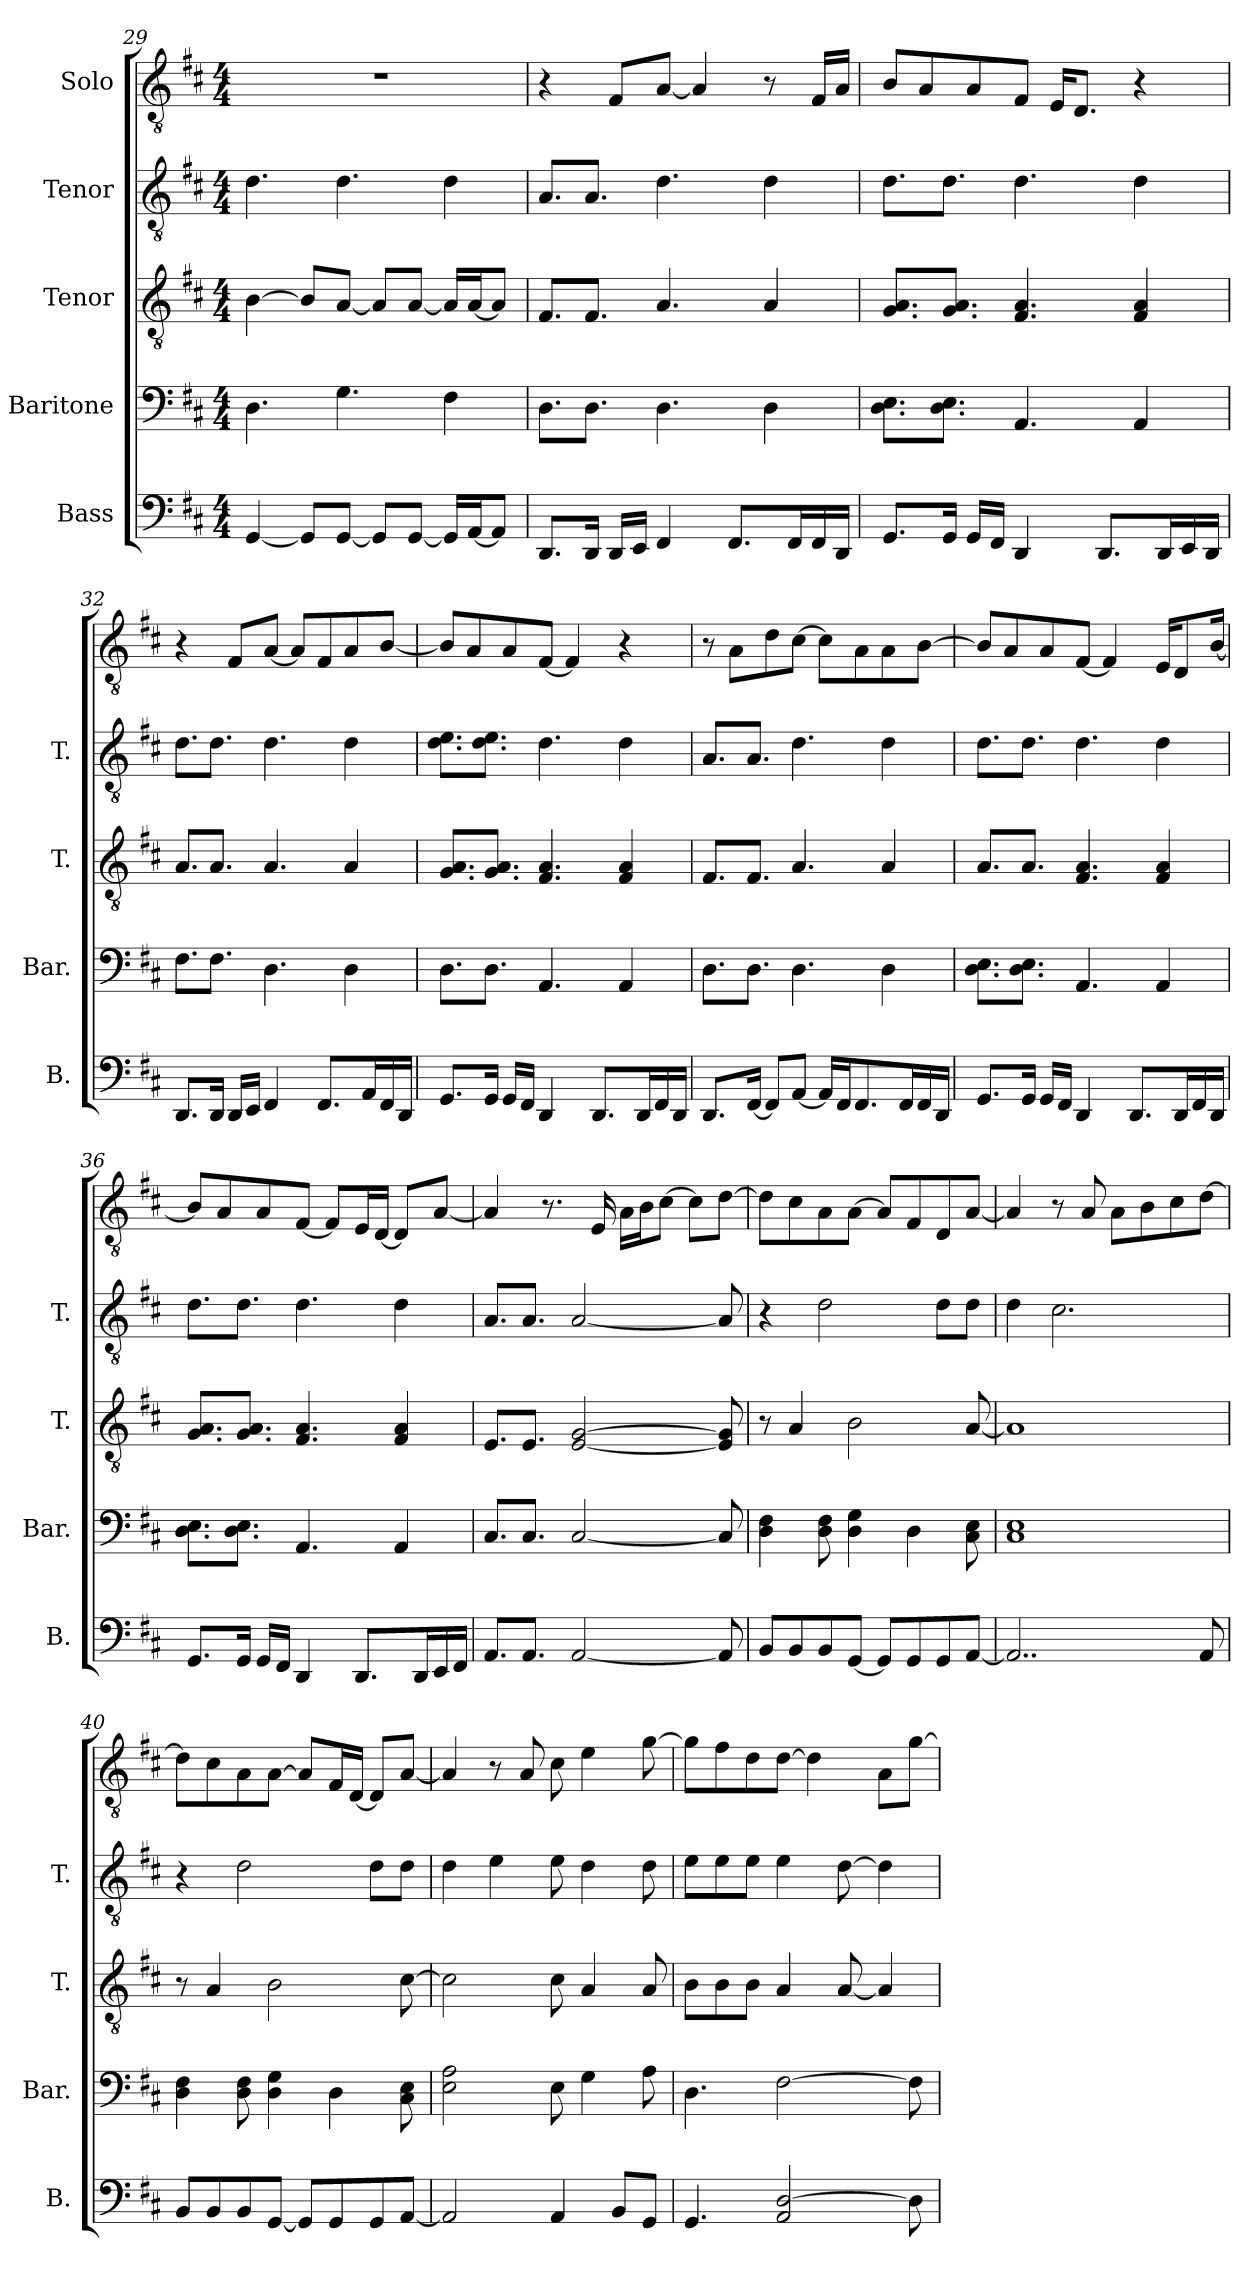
**kern	**kern	**kern	**kern	**kern
*part5	*part4	*part3	*part2	*part1
*staff5	*staff4	*staff3	*staff2	*staff1
*I"Bass	*I"Baritone	*I"Tenor	*I"Tenor	*I"Solo
*I'B.	*I'Bar.	*I'T.	*I'T.	*
*clefF4	*clefF4	*clefGv2	*clefGv2	*clefGv2
*k[f#c#]	*k[f#c#]	*k[f#c#]	*k[f#c#]	*k[f#c#]
*M4/4	*M4/4	*M4/4	*M4/4	*M4/4
=29	=29	=29	=29	=29
[4GG/	4.D\	[4B\	4.d\	1r
8GG/L]	.	8B/L]	.	.
[8GG/J	4.G\	[8A/J	4.d\	.
8GG/L]	.	8A/L]	.	.
[8GG/J	.	[8A/J	.	.
16GG/LL]	4F#\	16A/LL]	4d\	.
[16AA/J	.	[16A/J	.	.
8AA/J]	.	8A/J]	.	.
=30	=30	=30	=30	=30
8.DD/L	8.D\L	8.F#/L	8.A/L	4r
16DD/Jk	8.D\J	8.F#/J	8.A/J	.
16DD/LL	.	.	.	8F#/L
16EE/JJ	.	.	.	.
4FF#/	4.D\	4.A/	4.d\	[8A/J
.	.	.	.	4A/]
8.FF#/L	.	.	.	.
.	4D\	4A/	4d\	8r
16FF#/L	.	.	.	.
16FF#/	.	.	.	16F#/LL
16DD/JJ	.	.	.	16A/JJ
!!LO:PB:g=z
=31	=31	=31	=31	=31
8.GG/L	8.D\ 8.E\L	8.G/ 8.A/L	8.d\L	8B/L
.	.	.	.	8A/
16GG/Jk	8.D\ 8.E\J	8.G/ 8.A/J	8.d\J	.
16GG/LL	.	.	.	8A/
16FF#/JJ	.	.	.	.
4DD/	4.AA/	4.F#/ 4.A/	4.d\	8F#/J
.	.	.	.	16E/KL
.	.	.	.	8.D/J
8.DD/L	.	.	.	.
.	4AA/	4F#/ 4A/	4d\	4r
16DD/L	.	.	.	.
16EE/	.	.	.	.
16DD/JJ	.	.	.	.
=32	=32	=32	=32	=32
8.DD/L	8.F#\L	8.A/L	8.d\L	4r
16DD/Jk	8.F#\J	8.A/J	8.d\J	.
16DD/LL	.	.	.	8F#/L
16EE/JJ	.	.	.	.
4FF#/	4.D\	4.A/	4.d\	[8A/J
.	.	.	.	8A/L]
8.FF#/L	.	.	.	8F#/
.	4D\	4A/	4d\	8A/
16AA/L	.	.	.	.
16FF#/	.	.	.	[8B/J
16DD/JJ	.	.	.	.
=33	=33	=33	=33	=33
8.GG/L	8.D\L	8.G/ 8.A/L	8.d\ 8.e\L	8B/L]
.	.	.	.	8A/
16GG/Jk	8.D\J	8.G/ 8.A/J	8.d\ 8.e\J	.
16GG/LL	.	.	.	8A/
16FF#/JJ	.	.	.	.
4DD/	4.AA/	4.F#/ 4.A/	4.d\	[8F#/J
.	.	.	.	4F#/]
8.DD/L	.	.	.	.
.	4AA/	4F#/ 4A/	4d\	4r
16DD/L	.	.	.	.
16FF#/	.	.	.	.
16DD/JJ	.	.	.	.
!!LO:LB:g=z
=34	=34	=34	=34	=34
8.DD/L	8.D\L	8.F#/L	8.A/L	8r
.	.	.	.	8A\L
[16FF#/Jk	8.D\J	8.F#/J	8.A/J	.
8FF#/L]	.	.	.	8d\
[8AA/J	4.D\	4.A/	4.d\	[8c#\J
16AA/LL]	.	.	.	8c#\L]
16FF#/J	.	.	.	.
8.FF#/	.	.	.	8A\
.	4D\	4A/	4d\	8A\
16FF#/L	.	.	.	.
16FF#/	.	.	.	[8B\J
16DD/JJ	.	.	.	.
=35	=35	=35	=35	=35
8.GG/L	8.D\ 8.E\L	8.A/L	8.d\L	8B/L]
.	.	.	.	8A/
16GG/Jk	8.D\ 8.E\J	8.A/J	8.d\J	.
16GG/LL	.	.	.	8A/
16FF#/JJ	.	.	.	.
4DD/	4.AA/	4.F#/ 4.A/	4.d\	[8F#/J
.	.	.	.	4F#/]
8.DD/L	.	.	.	.
.	4AA/	4F#/ 4A/	4d\	16E/KL
16DD/L	.	.	.	8D/
16FF#/	.	.	.	.
16DD/JJ	.	.	.	[16B/Jk
=36	=36	=36	=36	=36
8.GG/L	8.D\ 8.E\L	8.G/ 8.A/L	8.d\L	8B/L]
.	.	.	.	8A/
16GG/Jk	8.D\ 8.E\J	8.G/ 8.A/J	8.d\J	.
16GG/LL	.	.	.	8A/
16FF#/JJ	.	.	.	.
4DD/	4.AA/	4.F#/ 4.A/	4.d\	[8F#/J
.	.	.	.	8F#/L]
8.DD/L	.	.	.	16E/L
.	.	.	.	[16D/JJ
.	4AA/	4F#/ 4A/	4d\	8D/L]
16DD/L	.	.	.	.
16EE/	.	.	.	[8A/J
16FF#/JJ	.	.	.	.
!!LO:PB:g=z
=37	=37	=37	=37	=37
8.AA/L	8.C#/L	8.E/L	8.A/L	4A/]
8.AA/J	8.C#/J	8.E/J	8.A/J	.
.	.	.	.	8.r
[2AA/	[2C#/	[2E/ [2G/	[2A/	.
.	.	.	.	16E/
.	.	.	.	16A\LL
.	.	.	.	16B\J
.	.	.	.	[8c#\J
.	.	.	.	8c#\L]
8AA/]	8C#/]	8E/] 8G/]	8A/]	[8d\J
=38	=38	=38	=38	=38
8BB/L	4D\ 4F#\	8r	4r	8d\L]
8BB/	.	4A/	.	8c#\
8BB/	8D\ 8F#\	.	2d\	8A\
[8GG/J	4D\ 4G\	2B\	.	[8A\J
8GG/L]	.	.	.	8A/L]
8GG/	4D\	.	.	8F#/
8GG/	.	.	8d\L	8D/
[8AA/J	8C#\ 8E\	[8A/	8d\J	[8A/J
=39	=39	=39	=39	=39
2..AA/]	1C# 1E	1A]	4d\	4A/]
.	.	.	2.c#\	8r
.	.	.	.	8A/
.	.	.	.	8A\L
.	.	.	.	8B\
.	.	.	.	8c#\
8AA/	.	.	.	[8d\J
=40	=40	=40	=40	=40
8BB/L	4D\ 4F#\	8r	4r	8d\L]
8BB/	.	4A/	.	8c#\
8BB/	8D\ 8F#\	.	2d\	8A\
[8GG/J	4D\ 4G\	2B\	.	[8A\J
8GG/L]	.	.	.	8A/L]
8GG/	4D\	.	.	16F#/L
.	.	.	.	[16D/JJ
8GG/	.	.	8d\L	8D/L]
[8AA/J	8C#\ 8E\	[8c#\	8d\J	[8A/J
!!LO:LB:g=z
=41	=41	=41	=41	=41
2AA/]	2E\ 2A\	2c#\]	4d\	4A/]
.	.	.	4e\	8r
.	.	.	.	8A/
4AA/	8E\	8c#\	8e\	8c#\
.	4G\	4A/	4d\	4e\
8BB/L	.	.	.	.
8GG/J	8A\	8A/	8d\	[8g\
=42	=42	=42	=42	=42
4.GG/	4.D\	8B\L	8e\L	8g\L]
.	.	8B\	8e\	8f#\
.	.	8B\J	8e\J	8d\
2AA/ [2D/	[2F#\	4A/	4e\	[8d\J
.	.	.	.	4d\]
.	.	[8A/	[8d\	.
.	.	4A/]	4d\]	8A\L
8D\]	8F#\]	.	.	[8g\J
=	=	=	=	=
*-	*-	*-	*-	*-
